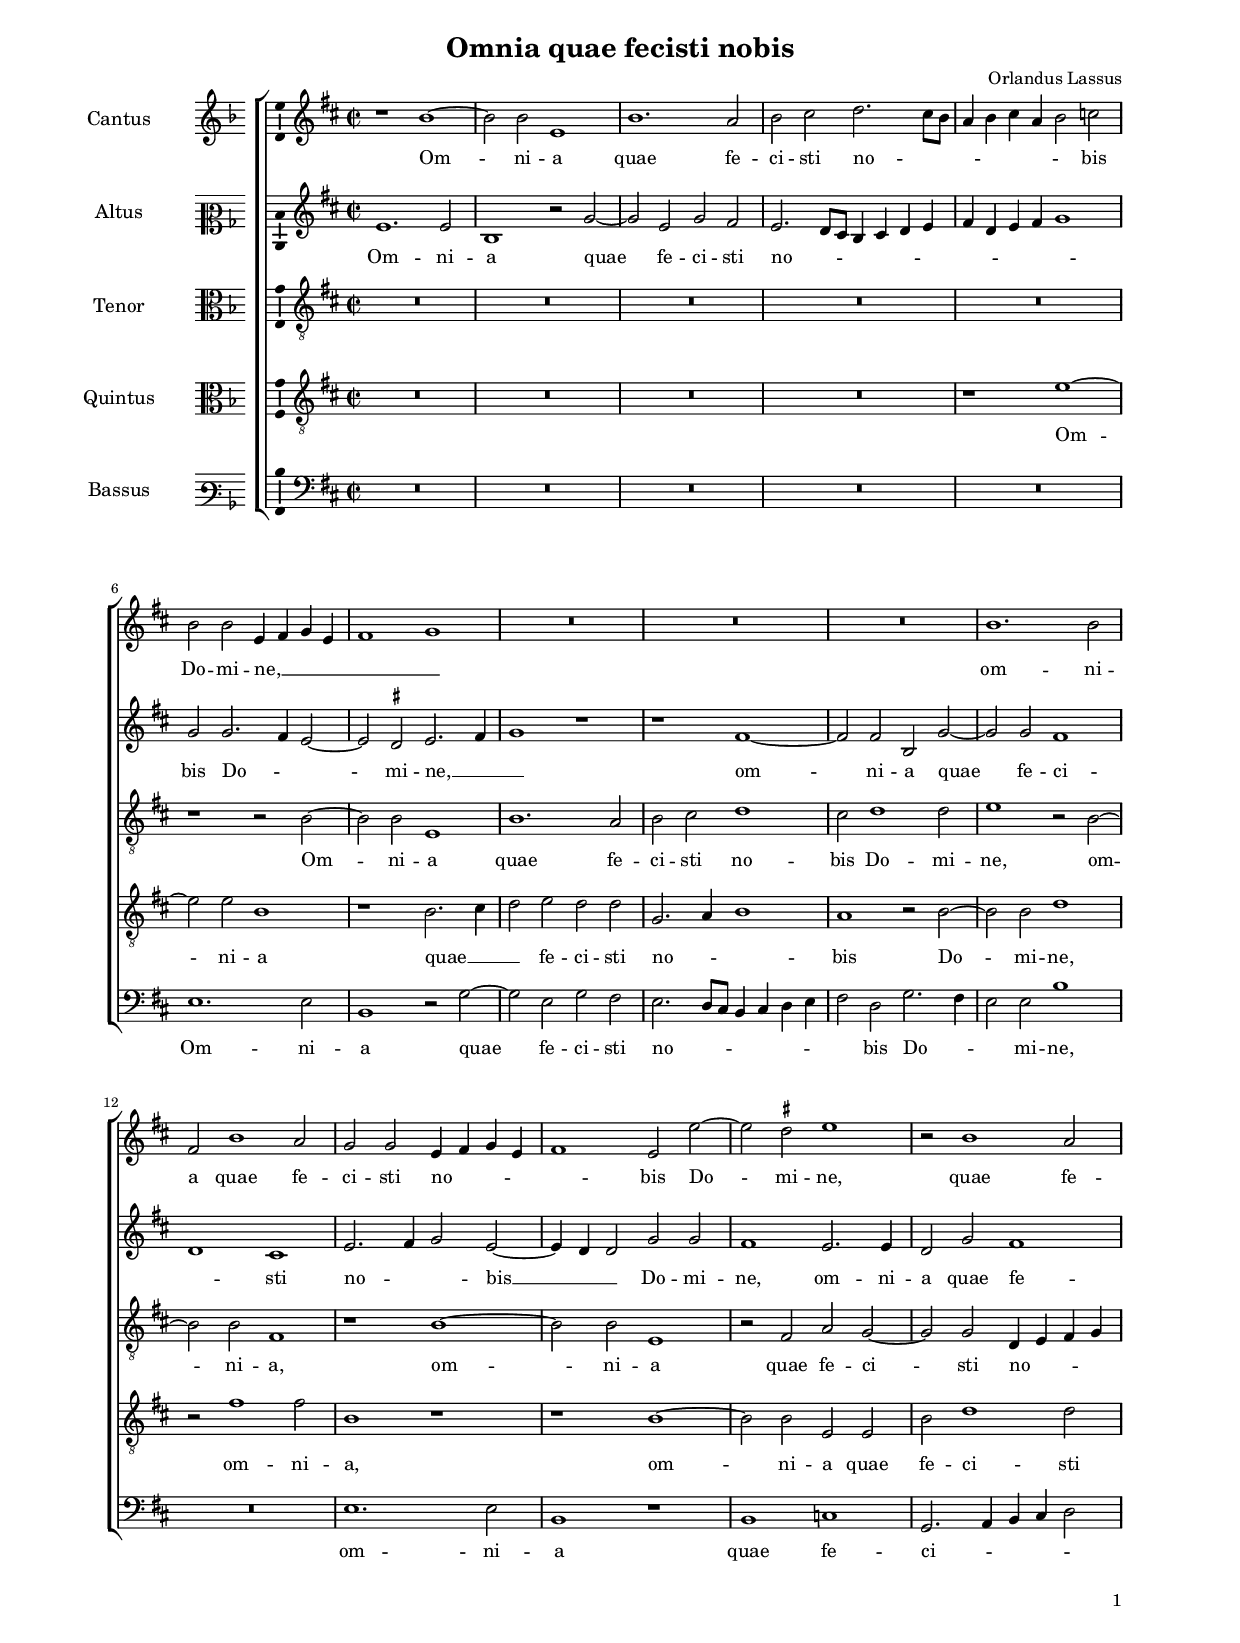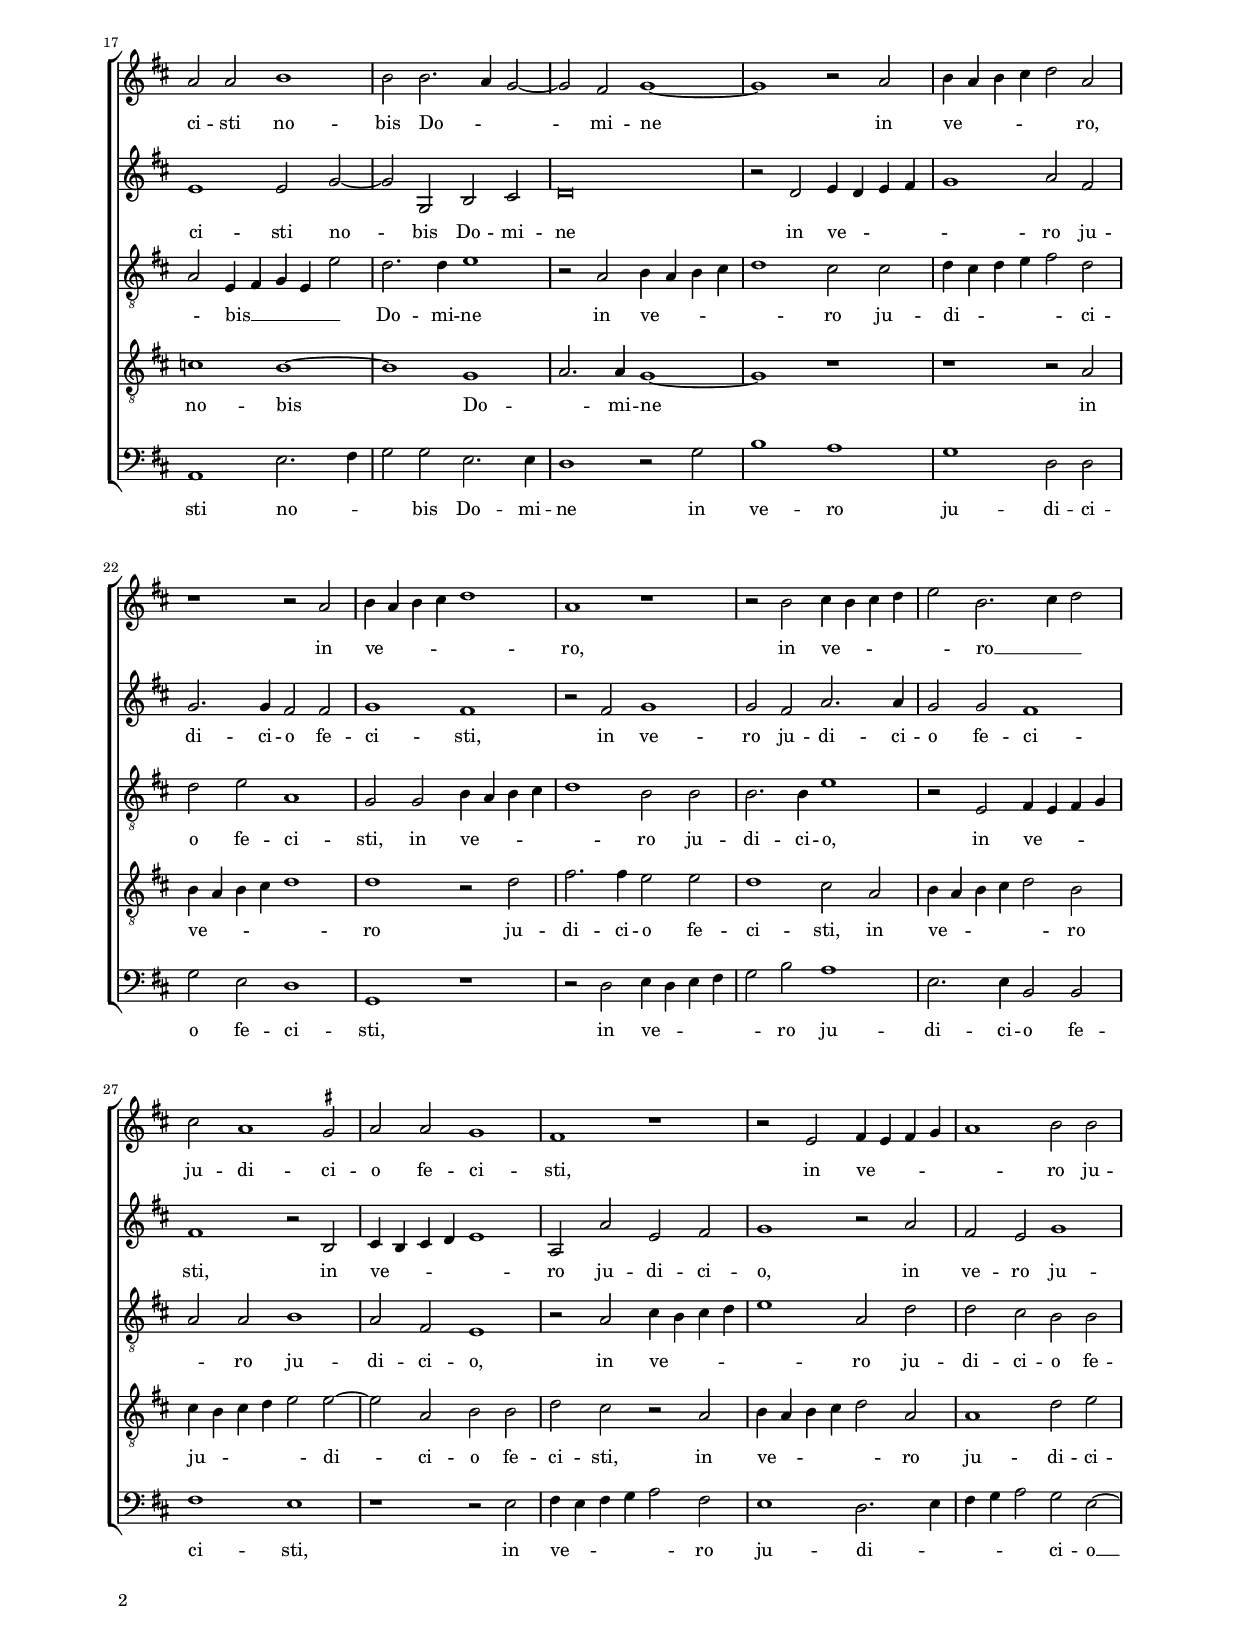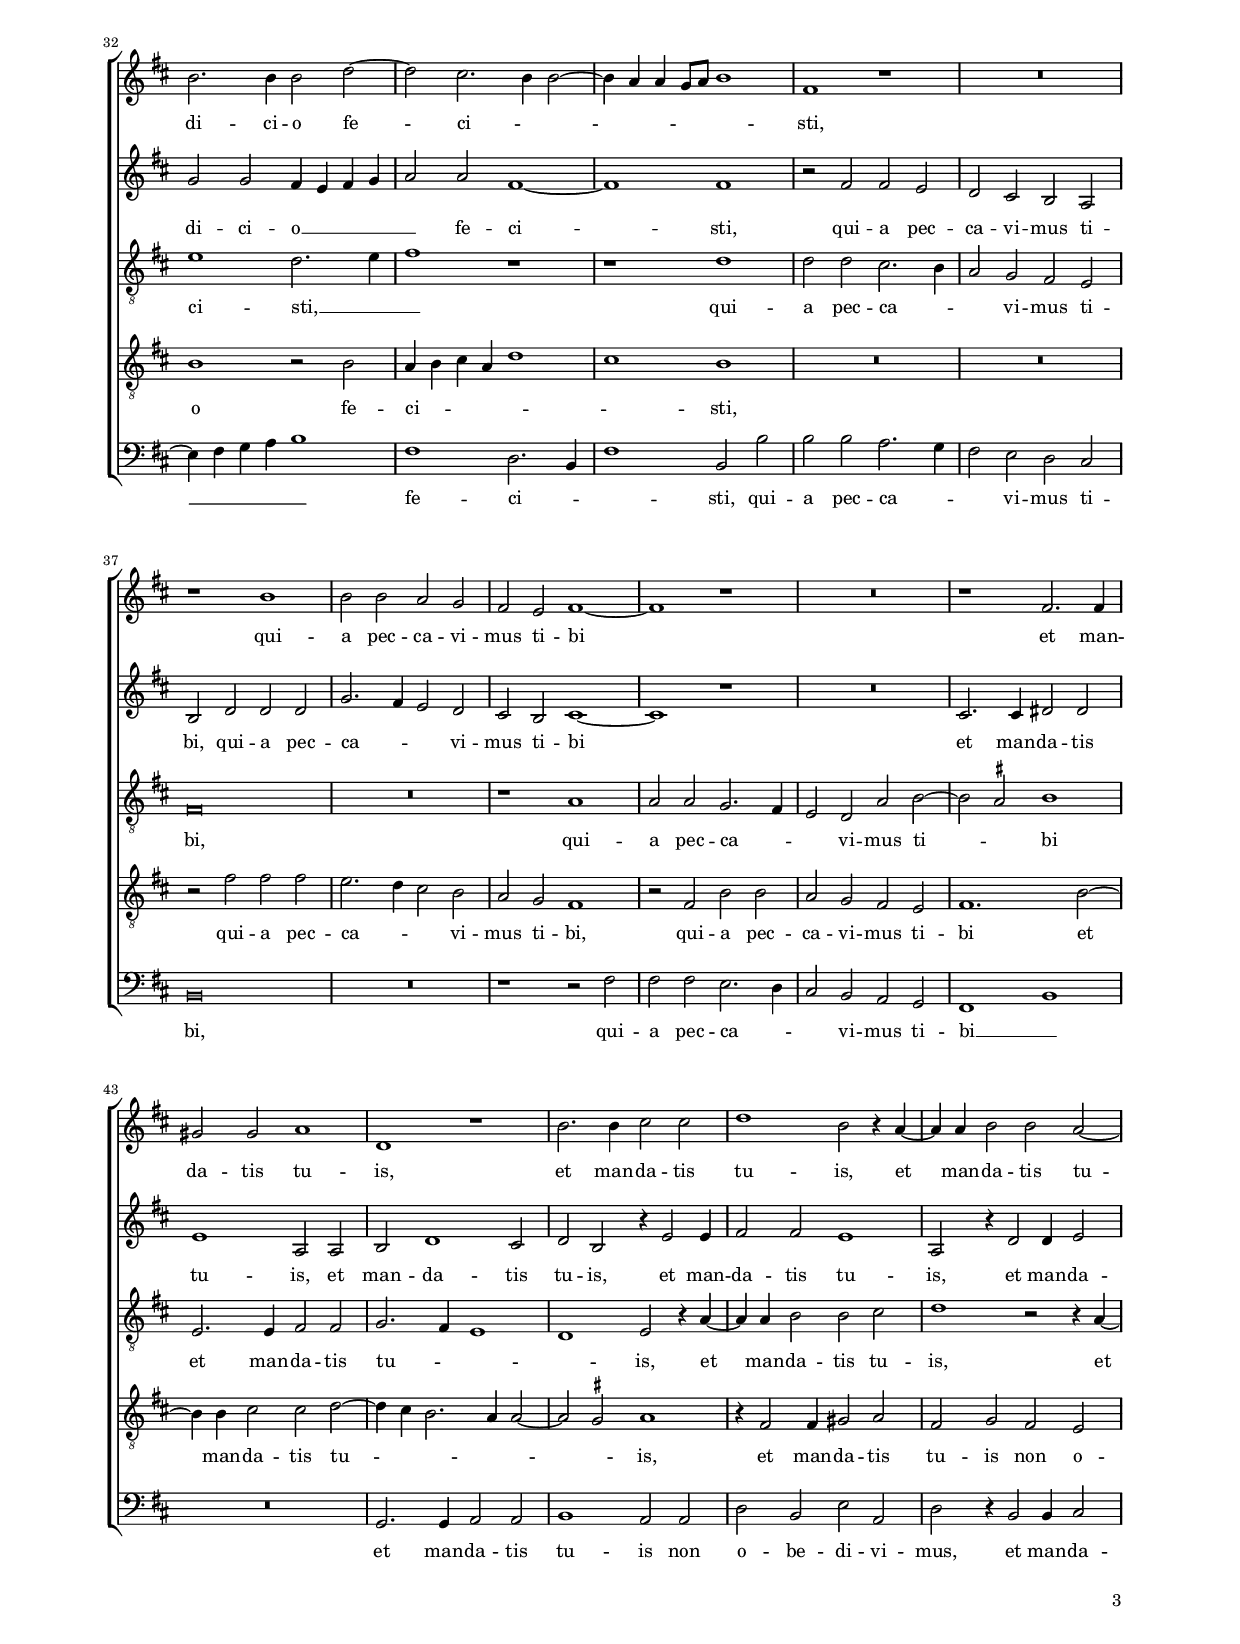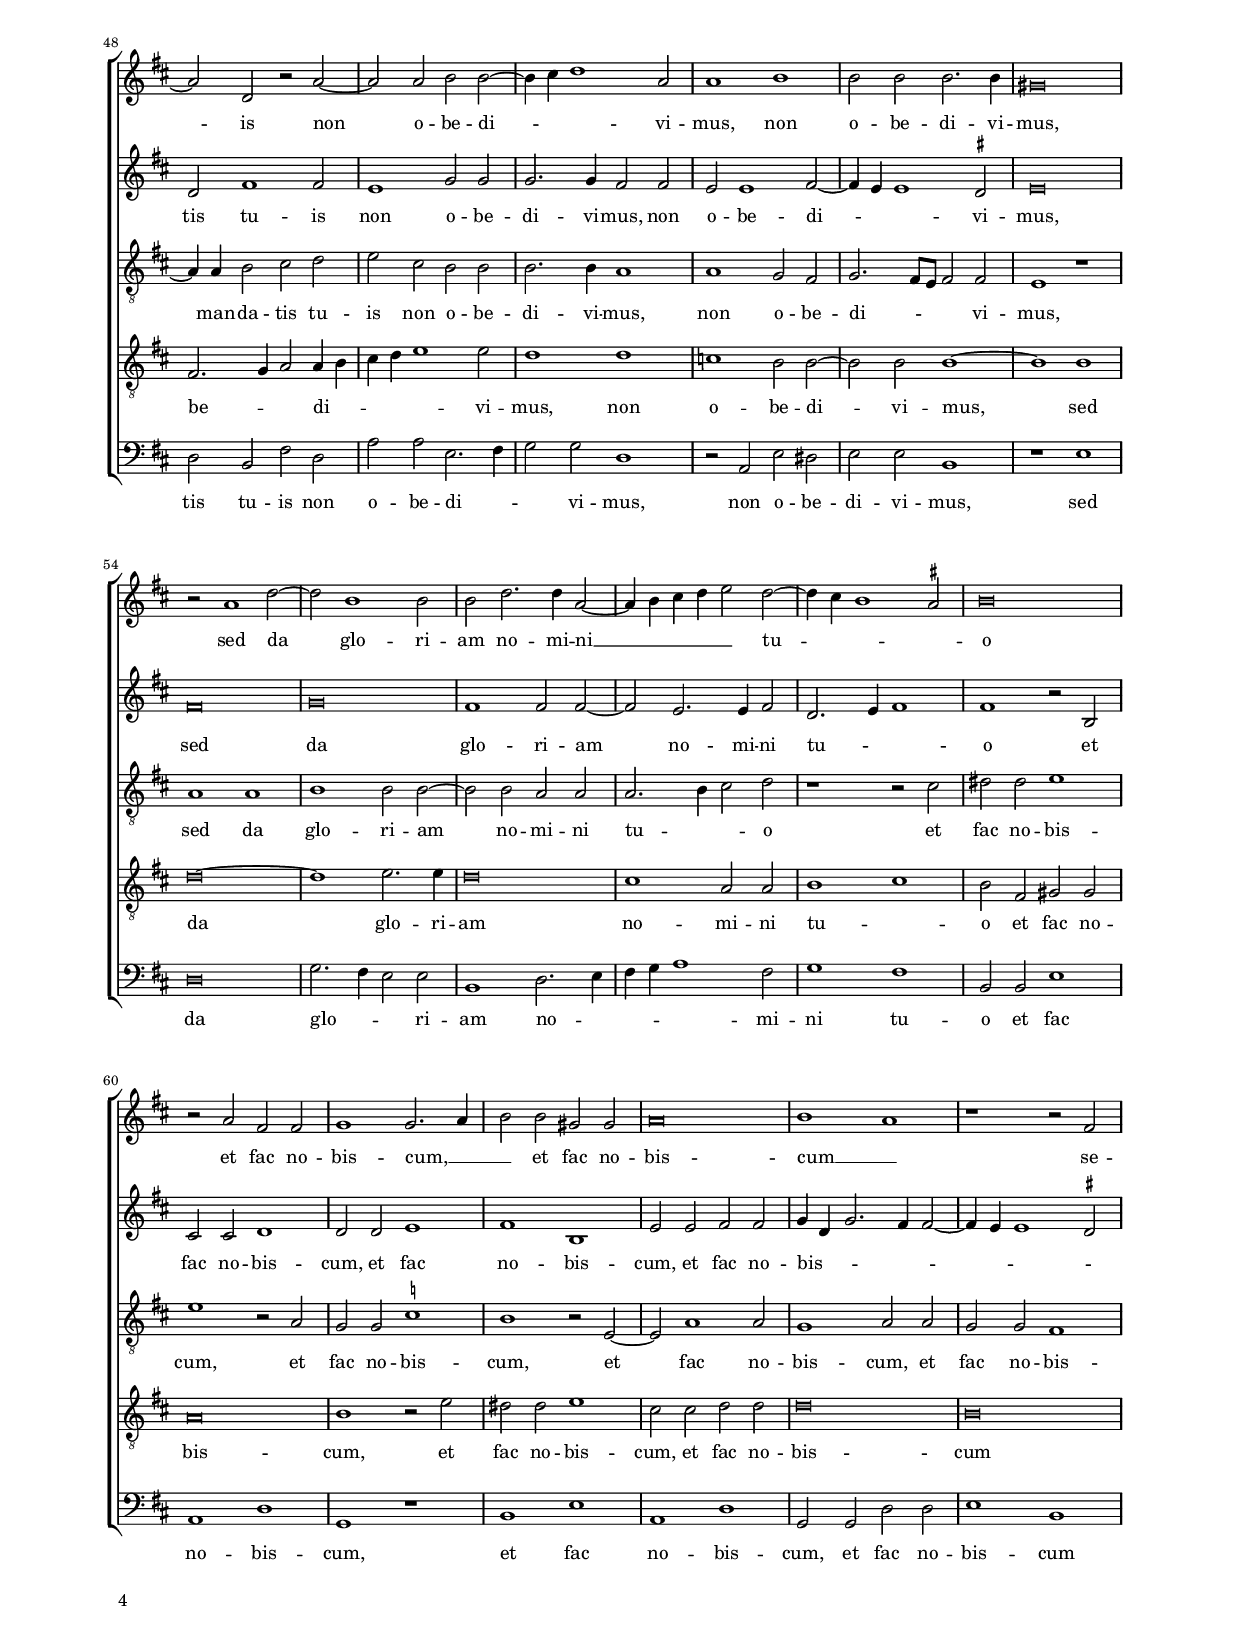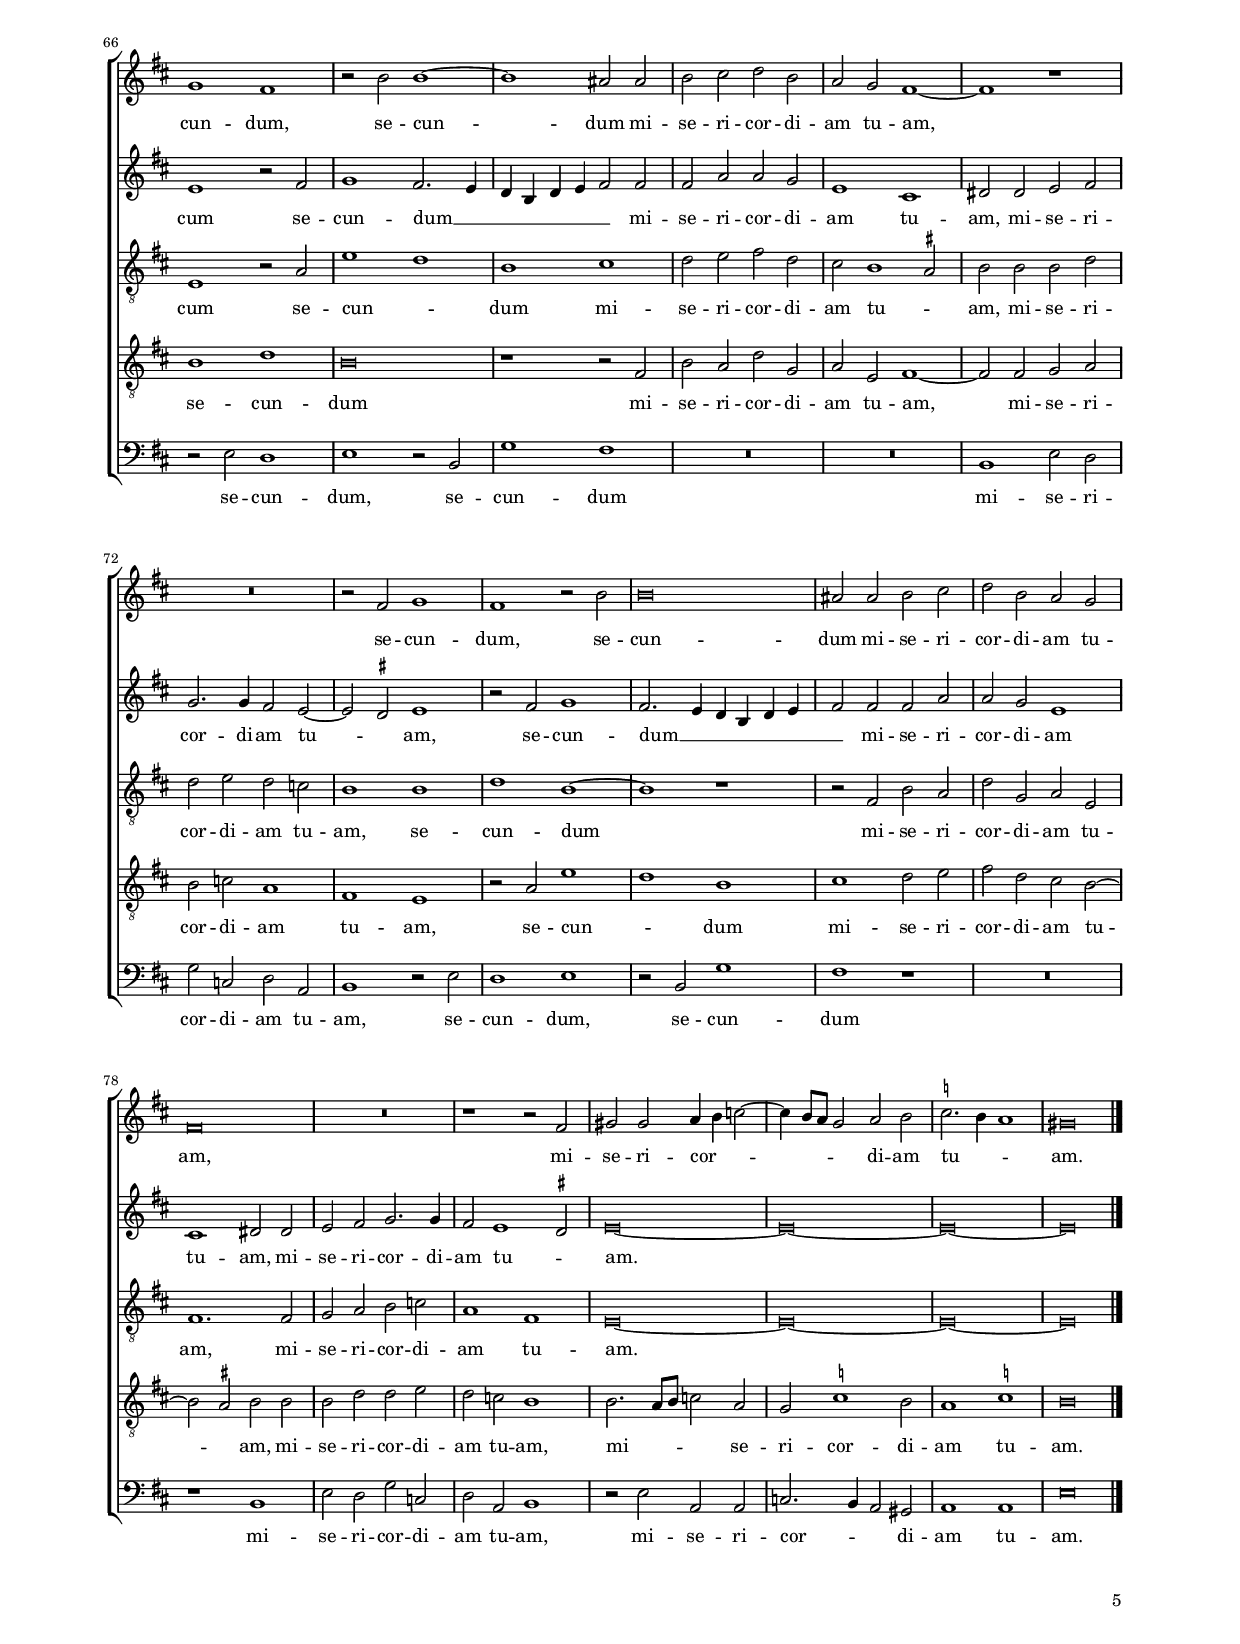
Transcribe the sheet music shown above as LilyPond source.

\header
{
  title="Omnia quae fecisti nobis"
  composer="Orlandus Lassus"
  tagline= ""
}

\version "2.22.1"
\include "deutsch.ly"
#(set-global-staff-size 15)
#(ly:set-option 'point-and-click #f)

	
\paper
	{
	top-margin = 1.8 \cm
	bottom-margin = 1.2 \cm
	left-margin = 2 \cm
	right-margin = 2 \cm
	ragged-bottom = ##f
	ragged-last-bottom = ##t
	print-page-number = ##f
	system-system-spacing = #'((basic-distance . 17) (minimum-distance . 14) (padding . 7) (strechability . 150))
    oddFooterMarkup=\markup   \fill-line { "" \fromproperty #'page:page-number-string }
    evenFooterMarkup=\markup  \fill-line { \fromproperty #'page:page-number-string "" }
    last-bottom-spacing = #'((basic-distance . 12) (minimum-distance . 7) (padding . 4))
    systems-per-page = 3
	}

	m = \melisma
    me = \melismaEnd
    
global = {
	\key f \major
	\time 2/2 \set Score.measureLength = #(ly:make-moment 2/1)
	\skip 1*2*84 \bar "|."
	}

	
    
    ficta = { \once \set suggestAccidentals = ##t }
	
	forget = #(define-music-function (music) (ly:music?) #{
		\accidentalStyle forget
		$music
		\accidentalStyle default
		#})



incipitcantus = \markup { \score {
	{
	\set Staff.instrumentName = \markup { \fontsize #1 "Cantus" }
	\key f \major
	\clef violin
	s4 \bar ""
	}
	\layout  {
	raggedright = ##t
	line-width = 3\cm
	\context { \Staff \remove Time_signature_engraver }
	\override Staff.Clef.Y-extent = #'(0 . 0)
	}} \hspace #1 }
	
      
incipitaltus = \markup { \score {
	{
	\set Staff.instrumentName = \markup { \fontsize #1 "Altus" }
	\key f \major
	\clef mezzosoprano
	s4 \bar ""
	}
	\layout  {
	raggedright = ##t
	line-width = 3\cm
	\context { \Staff \remove Time_signature_engraver }
	\override Staff.Clef.Y-extent = #'(0 . 0)
	}} \hspace #1 }


incipittenor = \markup { \score {
	{
	\set Staff.instrumentName = \markup { \fontsize #1 "Tenor" }
	\key f \major
	\clef alto
	s4 \bar ""
	}
	\layout  {
	raggedright = ##t
	line-width = 3\cm
	\context { \Staff \remove Time_signature_engraver }
	\override Staff.Clef.Y-extent = #'(0 . 0)
	}} \hspace #1 }
      
      
incipitquintus = \markup { \score {
	{
	\set Staff.instrumentName = \markup { \fontsize #1 "Quintus" }
	\key f \major
	\clef alto
	s4 \bar ""
	}
	\layout  {
	raggedright = ##t
	line-width = 3\cm
	\context { \Staff \remove Time_signature_engraver }
	\override Staff.Clef.Y-extent = #'(0 . 0)
	}} \hspace #1 }
      
      
incipitbassus = \markup { \score {
	{
	\set Staff.instrumentName = \markup { \fontsize #1 "Bassus" }
	\key f \major
	\clef varbaritone
	s4 \bar ""
	}
	\layout  {
	raggedright = ##t
	line-width = 3\cm
	\context { \Staff \remove Time_signature_engraver }
	\override Staff.Clef.Y-extent = #'(0 . 0)
	}} \hspace #1 }


cantus = \relative c''
	{
	r1 d~
	d2 d g,1
	d'1. c2
	d2 e f2. \m e8 d
%5
	c4 d e c d2 \me es |
	d2 d g,4 \m a b g
	a1 b \me
	R\breve
	R\breve
%10
	R\breve |
	d1. d2
	a2 d1 c2
	b2 b g4 \m a b g
	a1 \me g2 g'~
%15
	g2 \ficta fis g1 |
	r2 d1 c2
	c2 c d1
	d2 d2. \m c4 b2~
	b2 \me a b1~
%20
	b1 r2 c |
	d4 \m c d e f2 \me c
	r1 r2 c
	d4 \m c d e f1 \me
	c1 r
%25
	r2 d e4 \m d e f |
	g2 \me d2. \m e4 f2 \me
	e2 c1 \ficta h2
	c2 c b1
	a1 r
%30
	r2 g a4 \m g a b |
	c1 \me d2 d
	d2. d4 d2 f~
	f2 e2. \m d4 d2~
	d4 c c b8 c d1 \me
%35
	a1 r |
	R\breve
	r1 d
	d2 d c b
	a2 g a1~
%40
	a1 r |
	R\breve
	r1 a2. a4
	h2 h c1
	f,1 r
%45
	d'2. d4 e2 e |
	f1 d2 r4 c~
	c4 c d2 d c~
	c2 f, r c'~
	c2 c d d~
%50
	d4 \m e f1 \me c2 |
	c1 d
	d2 d d2. d4
	h\breve
	r2 c1 f2~
%55
	f2 d1 d2 |
	d2 f2. f4 c2~
	c4 \m d e f g2 \me f~
	f4 \m e d1 \ficta cis2 \me
	d\breve
%60
	r2 c a a |
	b1 b2. \m c4
	d2 \me d h h
	c\breve
	d1 \m c \me
%65
	r1 r2 a |
	b1 a
	r2 d d1~
	d1 cis2 cis
	d2 e f d
%70
	c2 b a1~ |
	a1 r
	R\breve
	r2 a b1
	a1 r2 d
%75
	d\breve |
	cis2 cis d e
	f2 d c b
	a\breve
	R\breve
%80
	r1 r2 a |
	h2 h c4 \m d es2~
	es4 d8 c b2 \me c d
	\ficta es2. \m d4 c1 \me
	h\breve |
	}


altus = \relative c'
    {
	g'1. g2
	d1 r2 b'~
	b2 g b a
	g2. \m f8 e d4 e f g 
%5
	a4 f g a b1 \me |
	b2 b2. \m a4 g2~
	g2 \me \ficta fis g2. \m a4
	b1 \me r
	r1 a~
%10
	a2 a d, b'~ |
	b2 b a1 \m
	f1 \me e
	g2. \m a4 b2 \me g~
	g4 \m f f2 \me b b
%15
	a1 g2. g4 |
	f2 b a1
	g1 g2 b~
	b2 b, d e
	f\breve
%20
	r2 f g4 \m f g a |
	b1 \me c2 a 
	b2. b4 a2 a
	b1 a
	r2 a b1
%25
	b2 a c2. c4 |
	b2 b a1
	a1 r2 d,
	e4 \m d e f g1 \me
	c,2 c' g a
%30
	b1 r2 c |
	a2 g b1
	b2 b a4 \m g a b
	c2 \me c a1~
	a1 a
%35
	r2 a a g |
	f2 e d c
	d2 f f f
	b2. \m a4 g2 \me f
	e2 d e1~
%40
	e1 r |
	R\breve
	e2. e4 fis2 fis
	g1 c,2 c
	d2 f1 e2
%45
	f2 d r4 g2 g4 |
	a2 a g1
	c,2 r4 f2 f4 g2
	f2 a1 a2
	g1 b2 b
%50
	b2. b4 a2 a |
	g2 g1 a2~
	a4 \m g g1 \me \ficta fis2
	g\breve
	a\breve
%55
	b\breve |
	a1 a2 a~
	a2 g2. g4 a2
	f2. \m g4 a1 \me
	a1 r2 d,
%60
	e2 e f1 |
	f2 f g1
	a1 d,
	g2 g a a
	b4 \m f b2. a4 a2~
%65
	a4 g g1 \ficta fis2 \me |
	g1 r2 a
	b1 a2. \m g4
	f4 d f g a2 \me a
	a2 c c b
%70
	g1 e |
	fis2 fis g a
	b2. b4 a2 g~
	g2 \m \ficta fis \me g1
	r2 a b1
%75
	a2. \m g4 f d f g |
	a2 \me a a c
	c2 b g1
	e1 fis2 fis
	g2 a b2. b4
%80
	a2 g1 \m \ficta fis2 \me |
	g\breve~
	g\breve~
	g\breve~
	g\breve |
	}


tenor = \relative c'
	{
	R\breve
	R\breve
	R\breve
	R\breve
%5
	R\breve |
	r1 r2 d~
	d2 d g,1
	d'1. c2
	d2 e f1
%10
	e2 f1 f2 |
	g1 r2 d~
	d2 d a1
	r1 d~
	d2 d g,1
%15
	r2 a c b~ |
	b2 b f4 \m g a b
	c2 \me g4 \m a b g g'2 \me
	f2. f4 g1
	r2 c, d4 \m c d e
%20
	f1 \me e2 e |
	f4 \m e f g a2 \me f
	f2 g c,1
	b2 b d4 \m c d e
	f1 \me d2 d
%25
	d2. d4 g1 |
	r2 g, a4 \m g a b
	c2 \me c d1
	c2 a g1
	r2 c e4 \m d e f
%30
	g1 \me c,2 f |
	f2 e d d
	g1 f2. \m g4
	a1 \me r
	r1 f
%35
	f2 f e2. \m d4 |
	c2 \me b a g
	a\breve
	R\breve
	r1 c
%40
	c2 c b2. \m a4 |
	g2 \me f c' d~
	d2 \m \ficta cis \me d1
	g,2. g4 a2 a
	b2. \m a4 g1
%45
	f1 \me g2 r4 c~ |
	c4 c d2 d e
	f1 r2 r4 c~
	c4 c d2 e f
	g2 e d d
%50
	d2. d4 c1 |
	c1 b2 a
	b2. \m a8 g a2 \me a
	g1 r
	c1 c
%55
	d1 d2 d~ |
	d2 d c c
	c2. \m d4 e2 \me f
	r1 r2 e
	fis2 fis g1
%60
	g1 r2 c, |
	b2 b \ficta es1
	d1 r2 g,~
	g2 c1 c2
	b1 c2 c
%65
	b2 b a1 |
	g1 r2 c
	g'1 \m f \me
	d1 e
	f2 g a f
%70
	e2 d1 \m \ficta cis2 \me |
	d2 d d f
	f2 g f es
	d1 d
	f1 d~
%75
	d1 r |
	r2 a d c
	f2 b, c g
	a1. a2
	b2 c d es
%80
	c1 a |
	g\breve~
	g\breve~
	g\breve~
	g\breve |
	}

	
quintus = \relative c'
	{
	R\breve
	R\breve
	R\breve
	R\breve
%5
	r1 g'~ |
	g2 g d1
	r1 d2. \m e4
	f2 \me g f f
	b,2. \m c4 d1 \me
%10
	c1 r2 d~ |
	d2 d f1
	r2 a1 a2
	d,1 r
	r1 d~
%15
	d2 d g, g |
	d'2 f1 f2
	es1 d~
	d1 b \m
	c2. \me c4 b1~
%20
	b1 r |
	r1 r2 c
	d4 \m c d e f1 \me
	f1 r2 f
	a2. a4 g2 g
%25
	f1 e2 c |
	d4 \m c d e f2 \me d
	e4 \m d e f g2 \me g~
	g2 c, d d
	f2 e r c
%30
	d4 \m c d e f2 \me c |
	c1 f2 g
	d1 r2 d
	c4 \m d e c f1
	e1 \me d
%35
	R\breve |
	R\breve
	r2 a' a a
	g2. \m f4 e2 \me d
	c2 b a1
%40
	r2 a d d |
	c2 b a g
	a1. d2~
	d4 d e2 e f2~
	f4 \m e d2. c4 c2~
%45
	c2 \ficta h \me c1 |
	r4 a2 a4 h2 c
	a2 b a g
	a2. \m b4 c2 \me c4 \m d
	e4 f g1 \me g2
%50
	f1 f |
	es1 d2 d~
	d2 d d1~
	d1 d
	f\breve~
%55
	f1 g2. g4 |
	f\breve
	e1 c2 c
	d1 \m e \me
	d2 a h h
%60
	c\breve |
	d1 r2 g
	fis2 fis g1
	e2 e f f
	f\breve
%65
	d\breve |
	d1 f
	d\breve
	r1 r2 a
	d2 c f b,
%70
	c2 g a1~ |
	a2 a b c
	d2 es c1
	a1 g
	r2 c g'1 \m
%75
	f1 \me d |
	e1 f2 g
	a2 f e d~
	d2 \m \ficta cis \me d d
	d2 f f g
%80
	f2 es d1 |
	d2. \m c8 d es2 \me c
	b2 \ficta es1 d2
	c1 \ficta es
	d\breve |
	}


bassus = \relative c
	{
	R\breve
	R\breve
	R\breve
	R\breve
%5
	R\breve |
	g'1. g2
	d1 r2 b'~
	b2 g b a
	g2. \m f8 e d4 e f g
%10
	a2 \me f b2. \m a4 |
	g2 \me g d'1
	R\breve
	g,1. g2
	d1 r
%15
	d1 es |
	b2. \m c4 d e f2 \me
	c1 g'2. \m a4
	b2 \me b g2. g4
	f1 r2 b
%20
	d1 c |
	b1 f2 f
	b2 g f1
	b,1 r
	r2 f' g4 \m f g a
%25
	b2 \me d c1 |
	g2. g4 d2 d
	a'1 g
	r1 r2 g
	a4 \m g a b c2 \me a
%30
	g1 f2. \m g4 |
	a4 b c2 \me b g~
	g4 \m a b c d1 \me
	a1 f2. \m d4
	a'1 \me d,2 d'
%35
	d2 d c2. \m b4 |
	a2 \me g f e
	d\breve
	R\breve
	r1 r2 a'
%40
	a2 a g2. \m f4 |
	e2 \me d c b
	a1 \m d \me
	R\breve
	b2. b4 c2 c
%45
	d1 c2 c |
	f2 d g c,
	f2 r4 d2 d4 e2
	f2 d a' f
	c'2 c g2. \m a4
%50
	b2 \me b f1 |
	r2 c g' fis
	g2 g d1
	r1 g
	f\breve
%55
	b2. \m a4 g2 \me g |
	d1 f2. \m g4
	a4 b c1 \me a2
	b1 a
	d,2 d g1
%60
	c,1 f |
	b,1 r
	d1 g
	c,1 f
	b,2 b f' f
%65
	g1 d |
	r2 g f1
	g1 r2 d
	b'1 a
	R\breve
%70
	R\breve |
	d,1 g2 f
	b2 es, f c
	d1 r2 g
	f1 g
%75
	r2 d b'1 |
	a1 r
	R\breve
	r1 d,
	g2 f b es,
%80
	f2 c d1 |
	r2 g c, c
	es2. \m d4 c2 \me h
	c1 c
	g'\breve |
	}
	
lyricscantus = \lyricmode {
	Om -- ni -- a quae fe -- ci -- sti no -- bis Do -- mi -- ne, __
	om -- ni -- a quae fe -- ci -- sti no -- bis Do -- mi -- ne,
	quae fe -- ci -- sti no -- bis Do -- mi -- ne
	in ve -- ro,
	in ve -- ro,
	in ve -- ro __ ju -- di -- ci -- o fe -- ci -- sti,
	in ve -- ro ju -- di -- ci -- o fe -- ci -- sti,
	qui -- a pec -- ca -- vi -- mus ti -- bi
	et man -- da -- tis tu -- is,
	et man -- da -- tis tu -- is,
	et man -- da -- tis tu -- is
	non o -- be -- di -- vi -- mus,
	non o -- be -- di -- vi -- mus,
	sed da glo -- ri -- am no -- mi -- ni __ tu -- o
	et fac no -- bis -- cum, __
	et fac no -- bis -- cum __
	se -- cun -- dum,
	se -- cun -- dum mi -- se -- ri -- cor -- di -- am tu -- am,
	se -- cun -- dum,
	se -- cun -- dum mi -- se -- ri -- cor -- di -- am tu -- am,
	mi -- se -- ri -- cor -- di -- am tu -- am.
	}
	
	
lyricsaltus = \lyricmode {
	Om -- ni -- a quae fe -- ci -- sti no -- bis Do -- mi -- ne, __
	om -- ni -- a quae fe -- ci -- sti no -- bis __ Do -- mi -- ne,
	om -- ni -- a quae fe -- ci -- sti no -- bis Do -- mi -- ne
	in ve -- ro ju -- di -- ci -- o fe -- ci -- sti,
	in ve -- ro ju -- di -- ci -- o fe -- ci -- sti,
	in ve -- ro ju -- di -- ci -- o,
	in ve -- ro ju -- di -- ci -- o __ fe -- ci -- sti,
	qui -- a pec -- ca -- vi -- mus ti -- bi,
	qui -- a pec -- ca -- vi -- mus ti -- bi
	et man -- da -- tis tu -- is,
	et man -- da -- tis tu -- is,
	et man -- da -- tis tu -- is,
	et man -- da -- tis tu -- is
	non o -- be -- di -- vi -- mus,
	non o -- be -- di -- vi -- mus,
	sed da glo -- ri -- am no -- mi -- ni tu -- o
	et fac no -- bis -- cum,
	et fac no -- bis -- cum,
	et fac no -- bis -- cum
	se -- cun -- dum __ mi -- se -- ri -- cor -- di -- am tu -- am,
	mi -- se -- ri -- cor -- di -- am tu -- am,
	se -- cun -- dum __ mi -- se -- ri -- cor -- di -- am tu -- am,
	mi -- se -- ri -- cor -- di -- am tu -- am.
	}
	

lyricstenor = \lyricmode {
	Om -- ni -- a quae fe -- ci -- sti no -- bis Do -- mi -- ne,
	om -- ni -- a,
	om -- ni -- a quae fe -- ci -- sti no -- bis __ Do -- mi -- ne
	in ve -- ro ju -- di -- ci -- o fe -- ci -- sti,
	in ve -- ro ju -- di -- ci -- o,
	in ve -- ro ju -- di -- ci -- o,
	in ve -- ro ju -- di -- ci -- o fe -- ci -- sti, __
	qui -- a pec -- ca -- vi -- mus ti -- bi,
	qui -- a pec -- ca -- vi -- mus ti -- bi
	et man -- da -- tis tu -- is,
	et man -- da -- tis tu -- is,
	et man -- da -- tis tu -- is
	non o -- be -- di -- vi -- mus,
	non o -- be -- di -- vi -- mus,
	sed da glo -- ri -- am no -- mi -- ni tu -- o
	et fac no -- bis -- cum,
	et fac no -- bis -- cum,
	et fac no -- bis -- cum,
	et fac no -- bis -- cum
	se -- cun -- dum mi -- se -- ri -- cor -- di -- am tu -- am,
	mi -- se -- ri -- cor -- di -- am tu -- am,
	se -- cun -- dum mi -- se -- ri -- cor -- di -- am tu -- am,
	mi -- se -- ri -- cor -- di -- am tu -- am.
	}

	
lyricsquintus = \lyricmode {
	Om -- ni -- a quae __ fe -- ci -- sti no -- bis Do -- mi -- ne,
	om -- ni -- a,
	om -- ni -- a quae fe -- ci -- sti no -- bis Do -- mi -- ne
	in ve -- ro ju -- di -- ci -- o fe -- ci -- sti,
	in ve -- ro ju -- di -- ci -- o fe -- ci -- sti,
	in ve -- ro ju -- di -- ci -- o fe -- ci -- sti,
	qui -- a pec -- ca -- vi -- mus ti -- bi,
	qui -- a pec -- ca -- vi -- mus ti -- bi
	et man -- da -- tis tu -- is,
	et man -- da -- tis tu -- is
	non o -- be -- di -- vi -- mus,
	non o -- be -- di -- vi -- mus,
	sed da glo -- ri -- am no -- mi -- ni tu -- o
	et fac no -- bis -- cum,
	et fac no -- bis -- cum,
	et fac no -- bis -- cum
	se -- cun -- dum mi -- se -- ri -- cor -- di -- am tu -- am,
	mi -- se -- ri -- cor -- di -- am tu -- am,
	se -- cun -- dum mi -- se -- ri -- cor -- di -- am tu -- am,
	mi -- se -- ri -- cor -- di -- am tu -- am,
	mi -- se -- ri -- cor -- di -- am tu -- am.
	}
	
	
lyricsbassus = \lyricmode {
	Om -- ni -- a quae fe -- ci -- sti no -- bis Do -- mi -- ne,
	om -- ni -- a quae fe -- ci -- sti no -- bis Do -- mi -- ne
	in ve -- ro ju -- di -- ci -- o fe -- ci -- sti,
	in ve -- ro ju -- di -- ci -- o fe -- ci -- sti,
	in ve -- ro ju -- di -- ci -- o __ fe -- ci -- sti,
	qui -- a pec -- ca -- vi -- mus ti -- bi,
	qui -- a pec -- ca -- vi -- mus ti -- bi __
	et man -- da -- tis tu -- is non o -- be -- di -- vi -- mus,
	et man -- da -- tis tu -- is non o -- be -- di -- vi -- mus,
	non o -- be -- di -- vi -- mus,
	sed da glo -- ri -- am no -- mi -- ni tu -- o
	et fac no -- bis -- cum,
	et fac no -- bis -- cum,
	et fac no -- bis -- cum
	se -- cun -- dum,
	se -- cun -- dum mi -- se -- ri -- cor -- di -- am tu -- am,
	se -- cun -- dum,
	se -- cun -- dum mi -- se -- ri -- cor -- di -- am tu -- am,
	mi -- se -- ri -- cor -- di -- am tu -- am.
	}
	

\score
{  \transpose f d {
	\new ChoirStaff \with { \override StaffGrouper.staff-staff-spacing.basic-distance = #12 }
	<<
	
	\new Staff << \global
	\new Voice="v1" {
		\set Staff.instrumentName=\incipitcantus
		\set Staff.midiInstrument = "reed organ"
		\clef violin
		\cantus }
	\new Lyrics \lyricsto "v1" {\lyricscantus }
	>>

	
	\new Staff << \global
	\new Voice="v2" {
		\set Staff.instrumentName=\incipitaltus
		\set Staff.midiInstrument = "reed organ"
		\clef violin 
		\altus}
	\new Lyrics \lyricsto "v2" {\lyricsaltus }
	>>

	
	\new Staff << \global
	\new Voice="v3" {
		\set Staff.instrumentName=\incipittenor
		\set Staff.midiInstrument = "reed organ"
		\clef "G_8"
		\tenor }
	\new Lyrics \lyricsto "v3" {\lyricstenor }
	>>
	
	
	\new Staff << \global
	\new Voice="v5" {
		\set Staff.instrumentName=\incipitquintus
		\set Staff.midiInstrument = "reed organ"
		\clef "G_8"
		\quintus}
	\new Lyrics \lyricsto "v5" {\lyricsquintus }
	>>
	
	
	\new Staff << \global
	\new Voice="v4" {
		\set Staff.instrumentName=\incipitbassus
		\set Staff.midiInstrument = "reed organ"
		\clef bass 
		\bassus }
	\new Lyrics \lyricsto "v4" {\lyricsbassus}
	>>
	>>
    } % transpose
		
	\layout
	{
	indent = 2.5 \cm
    \context { \Lyrics \override VerticalAxisGroup.nonstaff-relatedstaff-spacing.padding = #1.4 }
    \context { \Staff \consists "Ambitus_engraver" }
	\context { \Staff \override TimeSignature.break-visibility = #end-of-line-invisible }
%	\context { \Staff \override InstrumentName.X-offset = #'-25 }
%	\context { \Voice \override Slur.transparent = ##t }
%	\context { \Voice \override AccidentalSuggestion.avoid-slur = #'ignore }
%	\context { \Voice \override AccidentalSuggestion.outside-staff-priority = ##f }
	\context { \Score \override BarNumber.padding = #2 }
	\context { \Voice \override NoteHead.style = #'baroque }
	}
	
\midi
	{
    	\tempo 2 = 90
	}
	
}


% EOF
